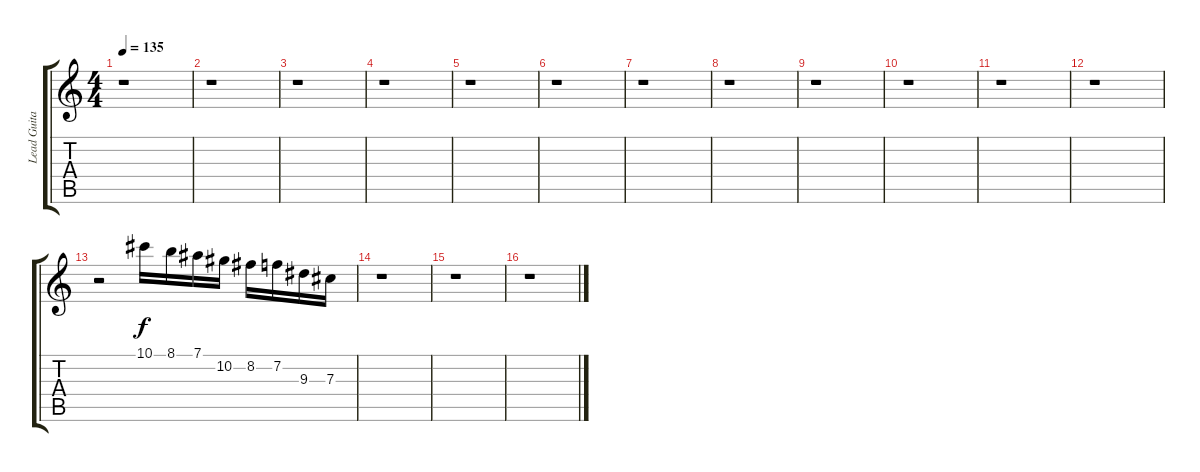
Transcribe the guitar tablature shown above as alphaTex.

\track ("Lead Guitar 1" "Lead Guita") {instrument distortionguitar}
\staff {score tabs}
\tuning (Eb4 Bb3 Gb3 Db3 Ab2 Eb2) {hide}
\ts (4 4)
\tempo 135
\clef g2
\ks c
r.1{dy f} |
r.1 |
r.1 |
r.1 |
r.1 |
r.1 |
r.1 |
r.1 |
r.1 |
r.1 |
r.1 |
r.1 |
r.2 10.1.16 8.1.16 7.1.16 10.2.16 8.2.16 7.2.16 9.3.16 7.3.16 |
r.1 |
r.1 |
r.1
